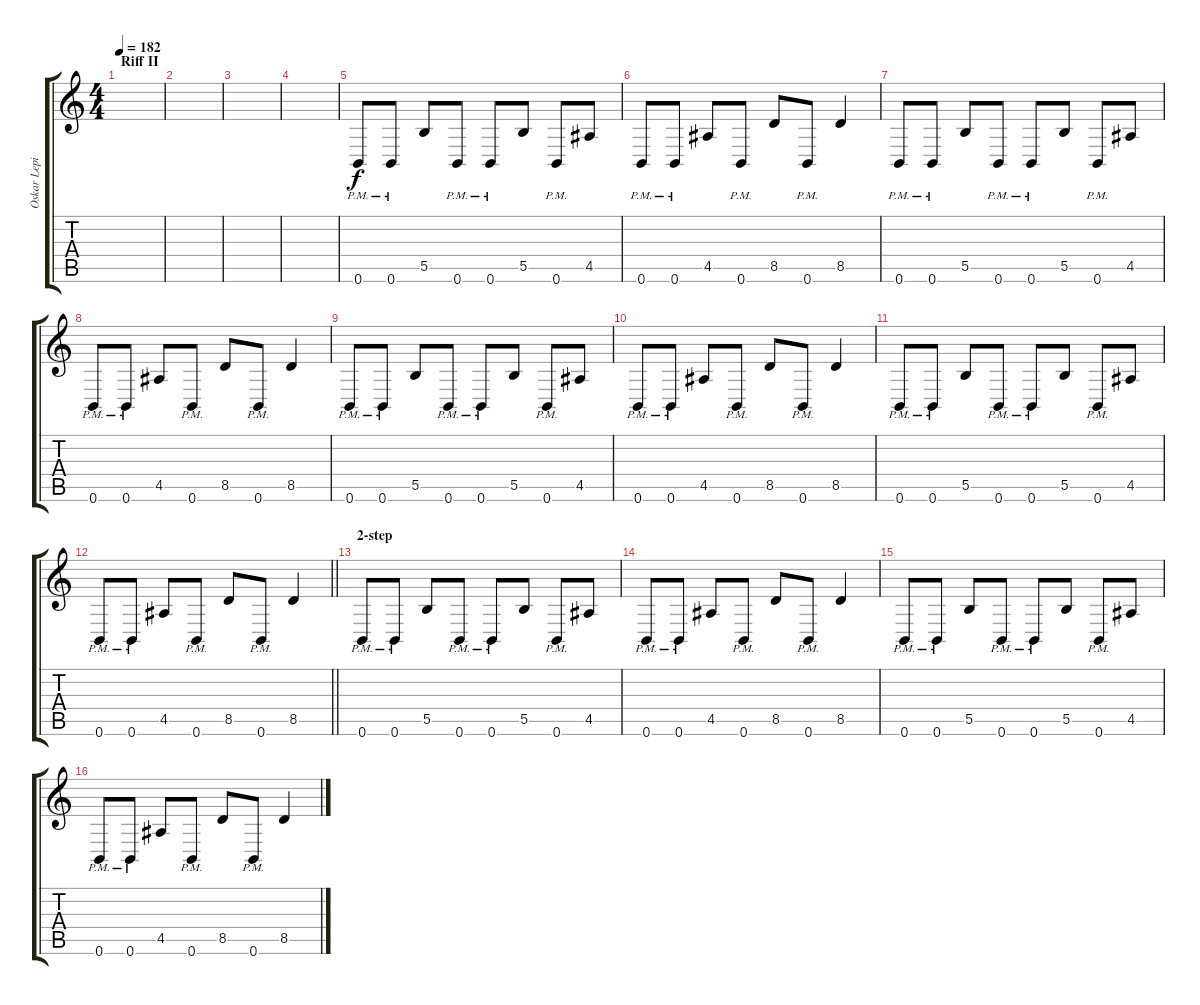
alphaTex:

\track ("Oskar Lepik" "Oskar Lepi") {instrument overdrivenguitar}
\staff {score tabs}
\tuning (Db4 Ab3 E3 B2 Gb2 B1) {hide}
\ts (4 4)
\section ("" "Riff II")
\tempo 182
\clef g2
\ks c
|
|
|
|
0.6{pm}.8 0.6{pm}.8 5.5.8 0.6{pm}.8 0.6{pm}.8 5.5.8 0.6{pm}.8 4.5.8 |
0.6{pm}.8 0.6{pm}.8 4.5.8 0.6{pm}.8 8.5.8 0.6{pm}.8 8.5.4 |
0.6{pm}.8 0.6{pm}.8 5.5.8 0.6{pm}.8 0.6{pm}.8 5.5.8 0.6{pm}.8 4.5.8 |
0.6{pm}.8 0.6{pm}.8 4.5.8 0.6{pm}.8 8.5.8 0.6{pm}.8 8.5.4 |
0.6{pm}.8 0.6{pm}.8 5.5.8 0.6{pm}.8 0.6{pm}.8 5.5.8 0.6{pm}.8 4.5.8 |
0.6{pm}.8 0.6{pm}.8 4.5.8 0.6{pm}.8 8.5.8 0.6{pm}.8 8.5.4 |
0.6{pm}.8 0.6{pm}.8 5.5.8 0.6{pm}.8 0.6{pm}.8 5.5.8 0.6{pm}.8 4.5.8 |
\barLineRight lightlight
0.6{pm}.8 0.6{pm}.8 4.5.8 0.6{pm}.8 8.5.8 0.6{pm}.8 8.5.4 |
\section ("" "2-step")
0.6{pm}.8 0.6{pm}.8 5.5.8 0.6{pm}.8 0.6{pm}.8 5.5.8 0.6{pm}.8 4.5.8 |
0.6{pm}.8 0.6{pm}.8 4.5.8 0.6{pm}.8 8.5.8 0.6{pm}.8 8.5.4 |
0.6{pm}.8 0.6{pm}.8 5.5.8 0.6{pm}.8 0.6{pm}.8 5.5.8 0.6{pm}.8 4.5.8 |
0.6{pm}.8 0.6{pm}.8 4.5.8 0.6{pm}.8 8.5.8 0.6{pm}.8 8.5.4
